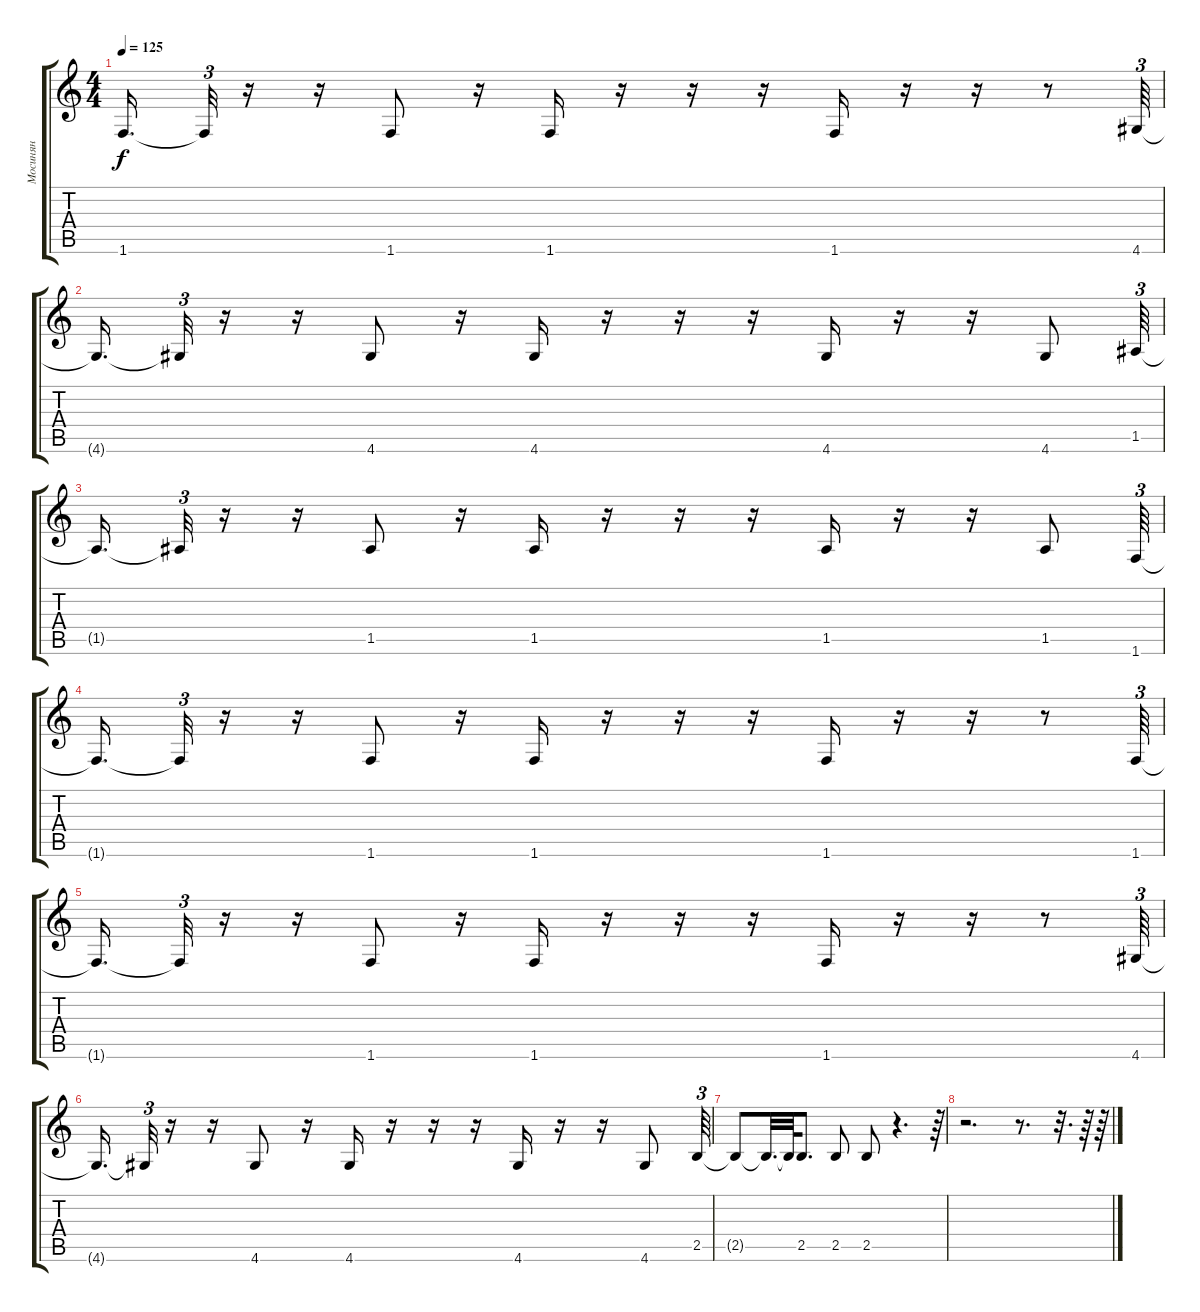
\track ("Мосинян" "Мосинян") {instrument electricbasspick}
\staff {score tabs}
\tuning (E4 B3 G3 D3 A2 E2) {hide}
\ts (4 4)
\tempo 125
\clef g2
\ks c
1.6{t}.16{d dy f} 1.6{t}.32{tu (3 2)} r.16 r.16 1.6.8 r.16 1.6.16 r.16 r.16 r.16 1.6.16 r.16 r.16 r.8 4.6.64{tu (3 2)} |
4.6{t}.16{d} 4.6{t}.32{tu (3 2)} r.16 r.16 4.6.8 r.16 4.6.16 r.16 r.16 r.16 4.6.16 r.16 r.16 4.6.8 1.5.64{tu (3 2)} |
1.5{t}.16{d} 1.5{t}.32{tu (3 2)} r.16 r.16 1.5.8 r.16 1.5.16 r.16 r.16 r.16 1.5.16 r.16 r.16 1.5.8 1.6.64{tu (3 2)} |
1.6{t}.16{d} 1.6{t}.32{tu (3 2)} r.16 r.16 1.6.8 r.16 1.6.16 r.16 r.16 r.16 1.6.16 r.16 r.16 r.8 1.6.64{tu (3 2)} |
1.6{t}.16{d} 1.6{t}.32{tu (3 2)} r.16 r.16 1.6.8 r.16 1.6.16 r.16 r.16 r.16 1.6.16 r.16 r.16 r.8 4.6.64{tu (3 2)} |
4.6{t}.16{d} 4.6{t}.32{tu (3 2)} r.16 r.16 4.6.8 r.16 4.6.16 r.16 r.16 r.16 4.6.16 r.16 r.16 4.6.8 2.5.64{tu (3 2)} |
2.5{t}.8 2.5{t}.32{d} 2.5{t}.64 2.5.8{d} 2.5.8 2.5.8 r.4{d} r.64{tu (3 2)} |
r.2{d} r.8{d} r.32{d} r.64 r.64{tu (3 2)}
